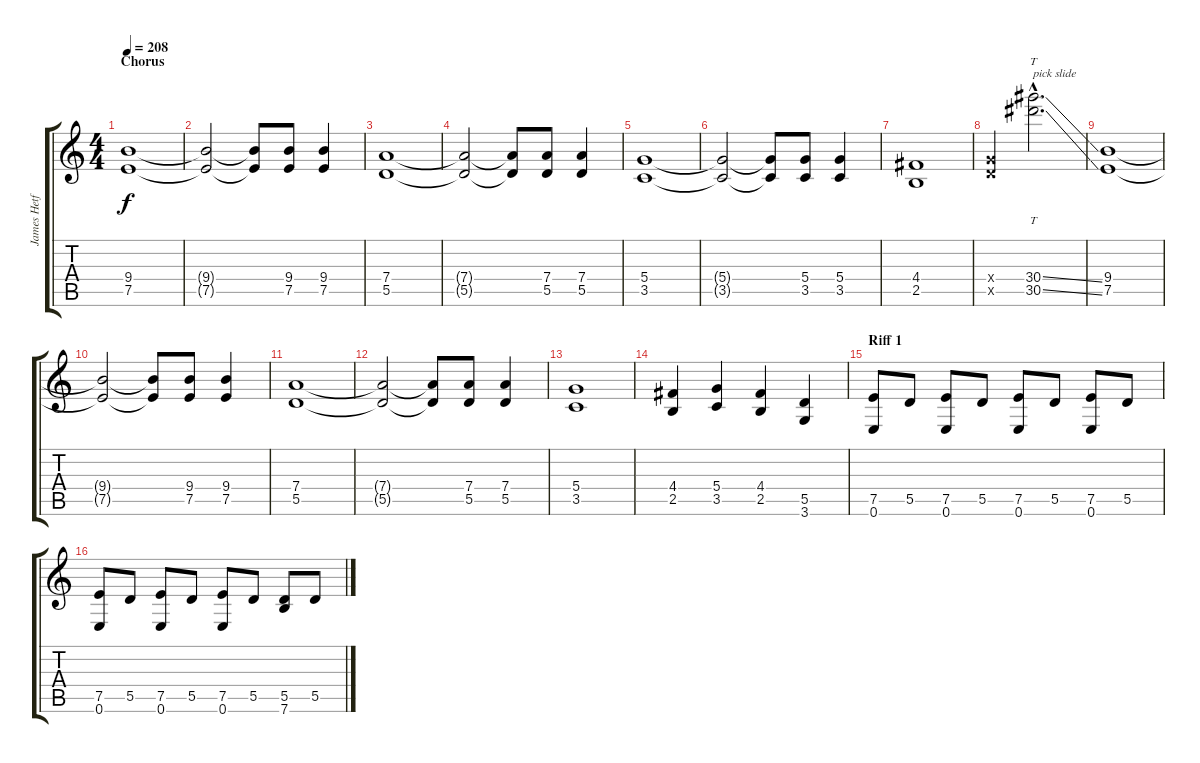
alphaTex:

\track ("James Hetfield (Guitar 1)" "James Hetf") {instrument distortionguitar}
\staff {score tabs}
\tuning (E4 B3 G3 D3 A2 E2) {hide}
\ts (4 4)
\section ("" "Chorus")
\tempo 208
\clef g2
\ks c
(9.4 7.5).1{dy f} |
(9.4{t} 7.5{t}).2 (9.4{t} 7.5{t}).8 (9.4 7.5).8 (9.4 7.5).4 |
(7.4 5.5).1 |
(7.4{t} 5.5{t}).2 (7.4{t} 5.5{t}).8 (7.4 5.5).8 (7.4 5.5).4 |
(5.4 3.5).1 |
(5.4{t} 3.5{t}).2 (5.4{t} 3.5{t}).8 (5.4 3.5).8 (5.4 3.5).4 |
(4.4 2.5).1 |
(5.4{x} 5.5{x}).4 (30.4{ss hac} 30.5{ss hac}).2{tt d txt "pick slide"} |
(9.4 7.5).1 |
(9.4{t} 7.5{t}).2 (9.4{t} 7.5{t}).8 (9.4 7.5).8 (9.4 7.5).4 |
(7.4 5.5).1 |
(7.4{t} 5.5{t}).2 (7.4{t} 5.5{t}).8 (7.4 5.5).8 (7.4 5.5).4 |
(5.4 3.5).1 |
(4.4 2.5).4 (5.4 3.5).4 (4.4 2.5).4 (5.5 3.6).4 |
\section ("" "Riff 1")
(7.5 0.6).8 5.5.8 (7.5 0.6).8 5.5.8 (7.5 0.6).8 5.5.8 (7.5 0.6).8 5.5.8 |
(7.5 0.6).8 5.5.8 (7.5 0.6).8 5.5.8 (7.5 0.6).8 5.5.8 (5.5 7.6).8 5.5.8
